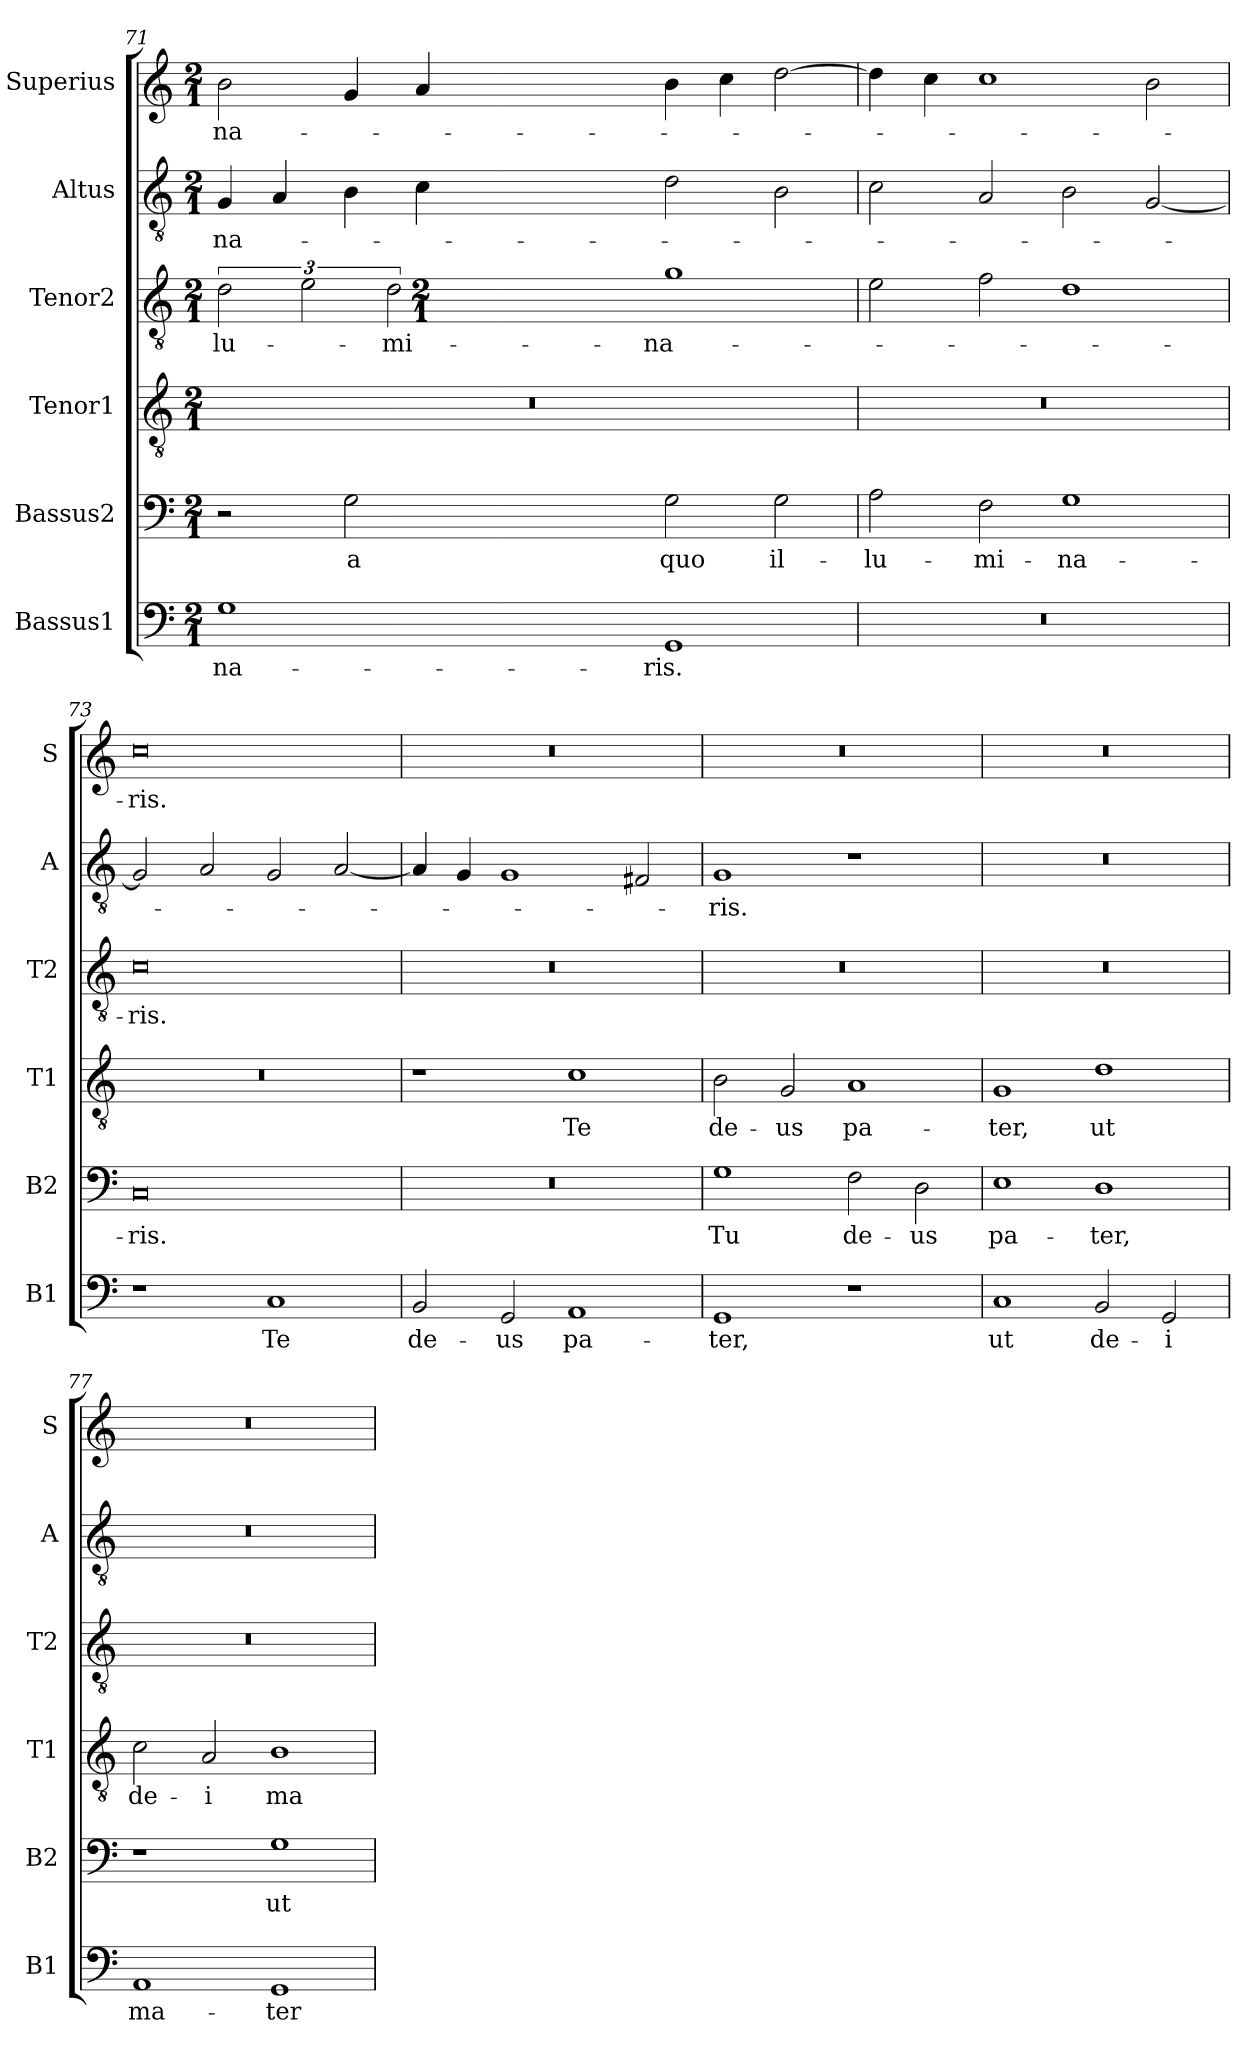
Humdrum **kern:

**kern	**text	**kern	**text	**kern	**text	**kern	**text	**kern	**text	**kern	**text
*part6	*part6	*part5	*part5	*part4	*part4	*part3	*part3	*part2	*part2	*part1	*part1
*staff6	*staff6	*staff5	*staff5	*staff4	*staff4	*staff3	*staff3	*staff2	*staff2	*staff1	*staff1
*I"Bassus1	*	*I"Bassus2	*	*I"Tenor1	*	*I"Tenor2	*	*I"Altus	*	*I"Superius	*
*I'B1	*	*I'B2	*	*I'T1	*	*I'T2	*	*I'A	*	*I'S	*
*clefF4	*	*clefF4	*	*clefGv2	*	*clefGv2	*	*clefGv2	*	*clefG2	*
*k[]	*	*k[]	*	*k[]	*	*k[]	*	*k[]	*	*k[]	*
*M2/1	*	*M2/1	*	*M2/1	*	*M2/1	*	*M2/1	*	*M2/1	*
=71	=71	=71	=71	=71	=71	=71	=71	=71	=71	=71	=71
1G	-na-	2r	.	0r	.	3d\	-lu-	4G/	-na-	2b\	-na-
.	.	.	.	.	.	.	.	4A/	.	.	.
.	.	.	.	.	.	3e\	.	.	.	.	.
.	.	2G\	a	.	.	.	.	4B\	.	4g/	.
.	.	.	.	.	.	3d\	-mi-	.	.	.	.
.	.	.	.	.	.	.	.	4c\	.	4a/	.
*	*	*	*	*	*	*M2/1	*	*	*	*	*
1GG	-ris.	2G\	quo	.	.	1g	-na-	2d\	.	4b\	.
.	.	.	.	.	.	.	.	.	.	4cc\	.
.	.	2G\	il-	.	.	.	.	2B\	.	[2dd\	.
=72	=72	=72	=72	=72	=72	=72	=72	=72	=72	=72	=72
0r	.	2A\	-lu-	0r	.	2e\	.	2c\	.	4dd\]	.
.	.	.	.	.	.	.	.	.	.	4cc\	.
.	.	2F\	-mi-	.	.	2f\	.	2A/	.	1cc	.
.	.	1G	-na-	.	.	1d	.	2B\	.	.	.
.	.	.	.	.	.	.	.	[2G/	.	2b\	.
=73	=73	=73	=73	=73	=73	=73	=73	=73	=73	=73	=73
1r	.	0C	-ris.	0r	.	0c	-ris.	2G/]	.	0cc	-ris.
.	.	.	.	.	.	.	.	2A/	.	.	.
1C	Te	.	.	.	.	.	.	2G/	.	.	.
.	.	.	.	.	.	.	.	[2A/	.	.	.
=74	=74	=74	=74	=74	=74	=74	=74	=74	=74	=74	=74
2BB/	de-	0r	.	1r	.	0r	.	4A/]	.	0r	.
.	.	.	.	.	.	.	.	4G/	.	.	.
2GG/	-us	.	.	.	.	.	.	1G	.	.	.
1AA	pa-	.	.	1c	Te	.	.	.	.	.	.
.	.	.	.	.	.	.	.	2F#X/	.	.	.
=75	=75	=75	=75	=75	=75	=75	=75	=75	=75	=75	=75
1GG	-ter,	1G	Tu	2B\	de-	0r	.	1G	-ris.	0r	.
.	.	.	.	2G/	-us	.	.	.	.	.	.
1r	.	2F\	de-	1A	pa-	.	.	1r	.	.	.
.	.	2D\	-us	.	.	.	.	.	.	.	.
=76	=76	=76	=76	=76	=76	=76	=76	=76	=76	=76	=76
1C	ut	1E	pa-	1G	-ter,	0r	.	0r	.	0r	.
2BB/	de-	1D	-ter,	1d	ut	.	.	.	.	.	.
2GG/	-i	.	.	.	.	.	.	.	.	.	.
=77	=77	=77	=77	=77	=77	=77	=77	=77	=77	=77	=77
1AA	ma-	1r	.	2c\	de-	0r	.	0r	.	0r	.
.	.	.	.	2A/	-i	.	.	.	.	.	.
1GG	-ter	1G	ut	1B	ma-	.	.	.	.	.	.
=	=	=	=	=	=	=	=	=	=	=	=
*-	*-	*-	*-	*-	*-	*-	*-	*-	*-	*-	*-
